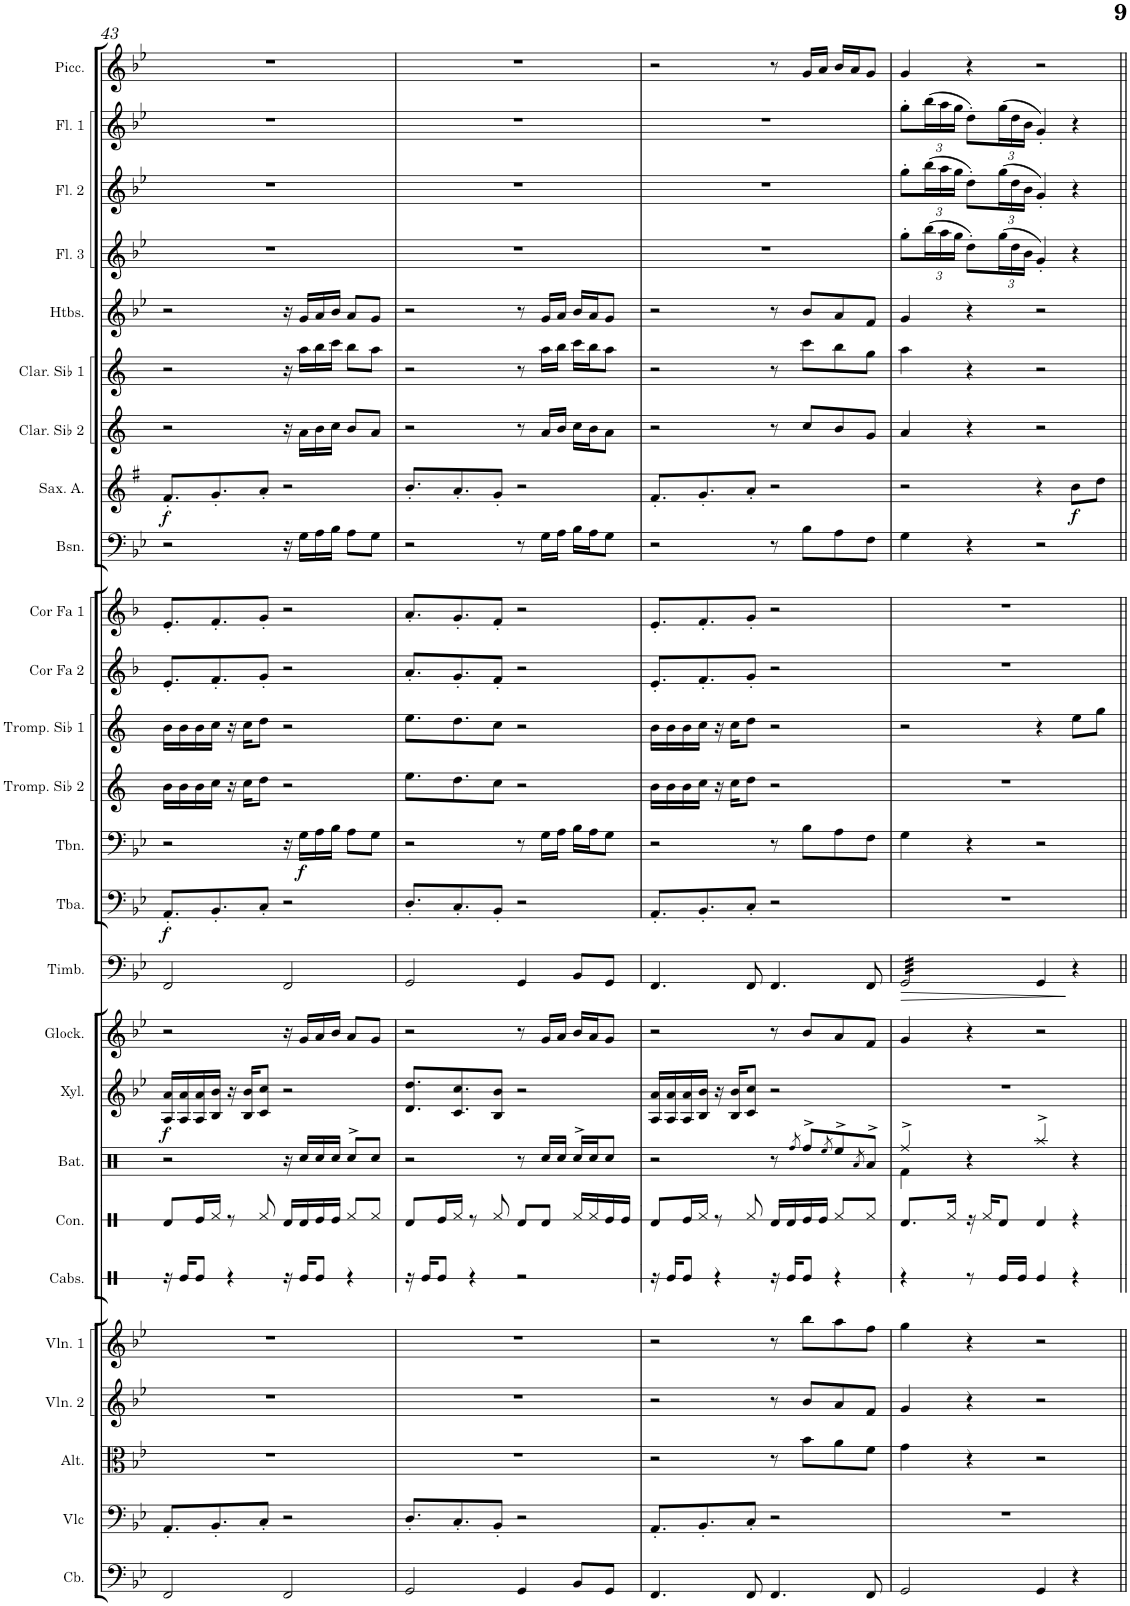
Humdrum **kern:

**kern	**kern	**kern	**kern	**kern	**kern	**dynam	**kern	**kern	**dynam	**kern	**dynam	**kern	**dynam	**kern	**kern	**kern	**kern	**kern	**kern	**dynam	**kern	**kern	**kern	**kern	**kern	**kern	**kern
*part23	*part22	*part21	*part20	*part19	*part18	*part18	*part17	*part16	*part16	*part15	*part15	*part14	*part14	*part13	*part12	*part11	*part10	*part9	*part8	*part8	*part7	*part6	*part5	*part4	*part3	*part2	*part1
*staff23	*staff22	*staff21	*staff20	*staff19	*staff18	*staff18	*staff17	*staff16	*staff16	*staff15	*staff15	*staff14	*staff14	*staff13	*staff12	*staff11	*staff10	*staff9	*staff8	*staff8	*staff7	*staff6	*staff5	*staff4	*staff3	*staff2	*staff1
*I"Contrebasse	*I"Violoncelle	*I"Alto	*I"Violon 2	*I"Violon 1	*I"Xylophone	*	*I"Glockenspiel	*I"Timbales	*	*I"Tuba	*	*I"Trombone	*	*I"Trompette en Sib 2	*I"Trompette en Sib 1	*I"Cor en Fa 2	*I"Cor en Fa 1	*I"Basson	*I"Saxophone Alto	*	*I"Clarinette en Sib 2	*I"Clarinette en Sib 1	*I"Hautbois	*I"Flûte 3	*I"Flûte 2	*I"Flûte 1	*I"Piccolo
*I'Cb.	*I'Vlc	*I'Alt.	*I'Vln. 2	*I'Vln. 1	*I'Xyl.	*	*I'Glock.	*I'Timb.	*	*I'Tba.	*	*I'Tbn.	*	*I'Tromp. Sib 2	*I'Tromp. Sib 1	*I'Cor Fa 2	*I'Cor Fa 1	*I'Bsn.	*I'Sax. A.	*	*I'Clar. Sib 2	*I'Clar. Sib 1	*I'Htbs.	*I'Fl. 3	*I'Fl. 2	*I'Fl. 1	*I'Picc.
!!LO:PB:g=z
*clefF4	*clefF4	*clefC3	*clefG2	*clefG2	*clefG2	*	*clefG2	*clefF4	*	*clefF4	*	*clefF4	*	*clefG2	*clefG2	*clefG2	*clefG2	*clefF4	*clefG2	*	*clefG2	*clefG2	*clefG2	*clefG2	*clefG2	*clefG2	*clefG2
*Trd7c12	*	*	*	*	*Trd-7c-12	*	*Trd-14c-24	*	*	*	*	*	*	*Trd1c2	*Trd1c2	*Trd4c7	*Trd4c7	*	*Trd5c9	*	*Trd1c2	*Trd1c2	*	*	*	*	*Trd-7c-12
*k[b-e-]	*k[b-e-]	*k[b-e-]	*k[b-e-]	*k[b-e-]	*k[b-e-]	*	*k[b-e-]	*k[b-e-]	*	*k[b-e-]	*	*k[b-e-]	*	*k[]	*k[]	*k[b-]	*k[b-]	*k[b-e-]	*k[f#]	*	*k[]	*k[]	*k[b-e-]	*k[b-e-]	*k[b-e-]	*k[b-e-]	*k[b-e-]
*M4/4	*M4/4	*M4/4	*M4/4	*M4/4	*M4/4	*	*M4/4	*M4/4	*	*M4/4	*	*M4/4	*	*M4/4	*M4/4	*M4/4	*M4/4	*M4/4	*M4/4	*	*M4/4	*M4/4	*M4/4	*M4/4	*M4/4	*M4/4	*M4/4
=43	=43	=43	=43	=43	=43	=43	=43	=43	=43	=43	=43	=43	=43	=43	=43	=43	=43	=43	=43	=43	=43	=43	=43	=43	=43	=43	=43
!	!	!	!	!	!	!LO:DY:b	!	!	!	!	!LO:DY:b	!	!	!	!	!	!	!	!	!LO:DY:b	!	!	!	!	!	!	!
2FF/	8.AA'/L	1r	1r	1r	16A/ 16a/LL	f	2r	2FF/	.	8.AA'/L	f	2r	.	16b\LL	16b\LL	8.e'/L	8.e'/L	2r	8.f#'/L	f	2r	2r	2r	1r	1r	1r	1r
.	.	.	.	.	16A/ 16a/	.	.	.	.	.	.	.	.	16b\	16b\	.	.	.	.	.	.	.	.	.	.	.	.
.	.	.	.	.	16A/ 16a/	.	.	.	.	.	.	.	.	16b\	16b\	.	.	.	.	.	.	.	.	.	.	.	.
.	8.BB-'/	.	.	.	16B-/ 16b-/JJ	.	.	.	.	8.BB-'/	.	.	.	16cc\JJ	16cc\JJ	8.f'/	8.f'/	.	8.g'/	.	.	.	.	.	.	.	.
.	.	.	.	.	16r	.	.	.	.	.	.	.	.	16r	16r	.	.	.	.	.	.	.	.	.	.	.	.
.	.	.	.	.	16B-/ 16b-/KL	.	.	.	.	.	.	.	.	16cc\KL	16cc\KL	.	.	.	.	.	.	.	.	.	.	.	.
.	8C'/J	.	.	.	8c/ 8cc/J	.	.	.	.	8C'/J	.	.	.	8dd\J	8dd\J	8g'/J	8g'/J	.	8a'/J	.	.	.	.	.	.	.	.
2FF/	2r	.	.	.	2r	.	16r	2FF/	.	2r	.	16r	.	2r	2r	2r	2r	16r	2r	.	16r	16r	16r	.	.	.	.
!	!	!	!	!	!	!	!	!	!	!	!	!	!LO:DY:b	!	!	!	!	!	!	!	!	!	!	!	!	!	!
.	.	.	.	.	.	.	16g/LL	.	.	.	.	16G\LL	f	.	.	.	.	16G\LL	.	.	16a\LL	16aa\LL	16g/LL	.	.	.	.
.	.	.	.	.	.	.	16a/	.	.	.	.	16A\	.	.	.	.	.	16A\	.	.	16b\	16bb\	16a/	.	.	.	.
.	.	.	.	.	.	.	16b-/JJ	.	.	.	.	16B-\JJ	.	.	.	.	.	16B-\JJ	.	.	16cc\JJ	16ccc\JJ	16b-/JJ	.	.	.	.
.	.	.	.	.	.	.	8a/L	.	.	.	.	8A\L	.	.	.	.	.	8A\L	.	.	8b/L	8bb\L	8a/L	.	.	.	.
.	.	.	.	.	.	.	8g/J	.	.	.	.	8G\J	.	.	.	.	.	8G\J	.	.	8a/J	8aa\J	8g/J	.	.	.	.
=44	=44	=44	=44	=44	=44	=44	=44	=44	=44	=44	=44	=44	=44	=44	=44	=44	=44	=44	=44	=44	=44	=44	=44	=44	=44	=44	=44
2GG/	8.D'/L	1r	1r	1r	8.d/ 8.dd/L	.	2r	2GG/	.	8.D'/L	.	2r	.	8.ee\L	8.ee\L	8.a'/L	8.a'/L	2r	8.b'/L	.	2r	2r	2r	1r	1r	1r	1r
.	8.C'/	.	.	.	8.c/ 8.cc/	.	.	.	.	8.C'/	.	.	.	8.dd\	8.dd\	8.g'/	8.g'/	.	8.a'/	.	.	.	.	.	.	.	.
.	8BB-'/J	.	.	.	8B-/ 8b-/J	.	.	.	.	8BB-'/J	.	.	.	8cc\J	8cc\J	8f'/J	8f'/J	.	8g'/J	.	.	.	.	.	.	.	.
4GG/	2r	.	.	.	2r	.	8r	4GG/	.	2r	.	8r	.	2r	2r	2r	2r	8r	2r	.	8r	8r	8r	.	.	.	.
.	.	.	.	.	.	.	16g/LL	.	.	.	.	16G\LL	.	.	.	.	.	16G\LL	.	.	16a/LL	16aa\LL	16g/LL	.	.	.	.
.	.	.	.	.	.	.	16a/JJ	.	.	.	.	16A\JJ	.	.	.	.	.	16A\JJ	.	.	16b/JJ	16bb\JJ	16a/JJ	.	.	.	.
8BB-/L	.	.	.	.	.	.	16b-/LL	8BB-/L	.	.	.	16B-\LL	.	.	.	.	.	16B-\LL	.	.	16cc\LL	16ccc\LL	16b-/LL	.	.	.	.
.	.	.	.	.	.	.	16a/J	.	.	.	.	16A\J	.	.	.	.	.	16A\J	.	.	16b\J	16bb\J	16a/J	.	.	.	.
8GG/J	.	.	.	.	.	.	8g/J	8GG/J	.	.	.	8G\J	.	.	.	.	.	8G\J	.	.	8a\J	8aa\J	8g/J	.	.	.	.
=45	=45	=45	=45	=45	=45	=45	=45	=45	=45	=45	=45	=45	=45	=45	=45	=45	=45	=45	=45	=45	=45	=45	=45	=45	=45	=45	=45
4.FF/	8.AA'/L	2r	2r	2r	16A/ 16a/LL	.	2r	4.FF/	.	8.AA'/L	.	2r	.	16b\LL	16b\LL	8.e'/L	8.e'/L	2r	8.f#'/L	.	2r	2r	2r	1r	1r	1r	2r
.	.	.	.	.	16A/ 16a/	.	.	.	.	.	.	.	.	16b\	16b\	.	.	.	.	.	.	.	.	.	.	.	.
.	.	.	.	.	16A/ 16a/	.	.	.	.	.	.	.	.	16b\	16b\	.	.	.	.	.	.	.	.	.	.	.	.
.	8.BB-'/	.	.	.	16B-/ 16b-/JJ	.	.	.	.	8.BB-'/	.	.	.	16cc\JJ	16cc\JJ	8.f'/	8.f'/	.	8.g'/	.	.	.	.	.	.	.	.
.	.	.	.	.	16r	.	.	.	.	.	.	.	.	16r	16r	.	.	.	.	.	.	.	.	.	.	.	.
.	.	.	.	.	16B-/ 16b-/KL	.	.	.	.	.	.	.	.	16cc\KL	16cc\KL	.	.	.	.	.	.	.	.	.	.	.	.
8FF/	8C'/J	.	.	.	8c/ 8cc/J	.	.	8FF/	.	8C'/J	.	.	.	8dd\J	8dd\J	8g'/J	8g'/J	.	8a'/J	.	.	.	.	.	.	.	.
4.FF/	2r	8r	8r	8r	2r	.	8r	4.FF/	.	2r	.	8r	.	2r	2r	2r	2r	8r	2r	.	8r	8r	8r	.	.	.	8r
.	.	8b-\L	8b-/L	8bb-\L	.	.	8b-/L	.	.	.	.	8B-\L	.	.	.	.	.	8B-\L	.	.	8cc/L	8ccc\L	8b-/L	.	.	.	16g/LL
.	.	.	.	.	.	.	.	.	.	.	.	.	.	.	.	.	.	.	.	.	.	.	.	.	.	.	16a/JJ
.	.	8a\	8a/	8aa\	.	.	8a/	.	.	.	.	8A\	.	.	.	.	.	8A\	.	.	8b/	8bb\	8a/	.	.	.	16b-/LL
.	.	.	.	.	.	.	.	.	.	.	.	.	.	.	.	.	.	.	.	.	.	.	.	.	.	.	16a/J
8FF/	.	8f\J	8f/J	8ff\J	.	.	8f/J	8FF/	.	.	.	8F\J	.	.	.	.	.	8F\J	.	.	8g/J	8gg\J	8f/J	.	.	.	8g/J
=46	=46	=46	=46	=46	=46	=46	=46	=46	=46	=46	=46	=46	=46	=46	=46	=46	=46	=46	=46	=46	=46	=46	=46	=46	=46	=46	=46
!	!	!	!	!	!	!	!	!	!LO:HP:b	!	!	!	!	!	!	!	!	!	!	!	!	!	!	!	!	!	!
*	*	*	*	*	*	*	*	*tremolo	*	*	*	*	*	*	*	*	*	*	*	*	*	*	*	*	*	*	*
2GG/	1r	4g\	4g/	4gg\	1r	.	4g/	32GG/LLL	>	1r	.	4G\	.	1r	2r	1r	1r	4G\	2r	.	4a/	4aa\	4g/	8gg'\L	8gg'\L	8gg'\L	4g/
.	.	.	.	.	.	.	.	32GG/	.	.	.	.	.	.	.	.	.	.	.	.	.	.	.	.	.	.	.
.	.	.	.	.	.	.	.	32GG/	.	.	.	.	.	.	.	.	.	.	.	.	.	.	.	.	.	.	.
.	.	.	.	.	.	.	.	32GG/	.	.	.	.	.	.	.	.	.	.	.	.	.	.	.	.	.	.	.
*	*	*	*	*	*	*	*	*	*	*	*	*	*	*	*	*	*	*	*	*	*	*	*	*Xbrackettup	*Xbrackettup	*Xbrackettup	*
.	.	.	.	.	.	.	.	32GG/	.	.	.	.	.	.	.	.	.	.	.	.	.	.	.	(24bb-\L	(24bb-\L	(24bb-\L	.
.	.	.	.	.	.	.	.	32GG/	.	.	.	.	.	.	.	.	.	.	.	.	.	.	.	.	.	.	.
.	.	.	.	.	.	.	.	.	.	.	.	.	.	.	.	.	.	.	.	.	.	.	.	24aa\	24aa\	24aa\	.
.	.	.	.	.	.	.	.	32GG/	.	.	.	.	.	.	.	.	.	.	.	.	.	.	.	.	.	.	.
.	.	.	.	.	.	.	.	.	.	.	.	.	.	.	.	.	.	.	.	.	.	.	.	24gg\JJ	24gg\JJ	24gg\JJ	.
.	.	.	.	.	.	.	.	32GG/	.	.	.	.	.	.	.	.	.	.	.	.	.	.	.	.	.	.	.
.	.	4r	4r	4r	.	.	4r	32GG/	.	.	.	4r	.	.	.	.	.	4r	.	.	4r	4r	4r	8dd'\L)	8dd'\L)	8dd'\L)	4r
.	.	.	.	.	.	.	.	32GG/	.	.	.	.	.	.	.	.	.	.	.	.	.	.	.	.	.	.	.
.	.	.	.	.	.	.	.	32GG/	.	.	.	.	.	.	.	.	.	.	.	.	.	.	.	.	.	.	.
.	.	.	.	.	.	.	.	32GG/	.	.	.	.	.	.	.	.	.	.	.	.	.	.	.	.	.	.	.
.	.	.	.	.	.	.	.	32GG/	.	.	.	.	.	.	.	.	.	.	.	.	.	.	.	(24gg\L	(24gg\L	(24gg\L	.
.	.	.	.	.	.	.	.	32GG/	.	.	.	.	.	.	.	.	.	.	.	.	.	.	.	.	.	.	.
.	.	.	.	.	.	.	.	.	.	.	.	.	.	.	.	.	.	.	.	.	.	.	.	24dd\	24dd\	24dd\	.
.	.	.	.	.	.	.	.	32GG/	.	.	.	.	.	.	.	.	.	.	.	.	.	.	.	.	.	.	.
.	.	.	.	.	.	.	.	.	.	.	.	.	.	.	.	.	.	.	.	.	.	.	.	24b-\JJ	24b-\JJ	24b-\JJ	.
.	.	.	.	.	.	.	.	32GG/JJJ	.	.	.	.	.	.	.	.	.	.	.	.	.	.	.	.	.	.	.
*	*	*	*	*	*	*	*	*Xtremolo	*	*	*	*	*	*	*	*	*	*	*	*	*	*	*	*	*	*	*
4GG/	.	2r	2r	2r	.	.	2r	4GG/	.	.	.	2r	.	.	4r	.	.	2r	4r	.	2r	2r	2r	4g'/)	4g'/)	4g'/)	2r
!	!	!	!	!	!	!	!	!	!	!	!	!	!	!	!	!	!	!	!	!LO:DY:b	!	!	!	!	!	!	!
4r	.	.	.	.	.	.	.	4r	]	.	.	.	.	.	8ee\L	.	.	.	8b\L	f	.	.	.	4r	4r	4r	.
.	.	.	.	.	.	.	.	.	.	.	.	.	.	.	8gg\J	.	.	.	8dd\J	.	.	.	.	.	.	.	.
=||	=||	=||	=||	=||	=||	=||	=||	=||	=||	=||	=||	=||	=||	=||	=||	=||	=||	=||	=||	=||	=||	=||	=||	=||	=||	=||	=||
*-	*-	*-	*-	*-	*-	*-	*-	*-	*-	*-	*-	*-	*-	*-	*-	*-	*-	*-	*-	*-	*-	*-	*-	*-	*-	*-	*-
